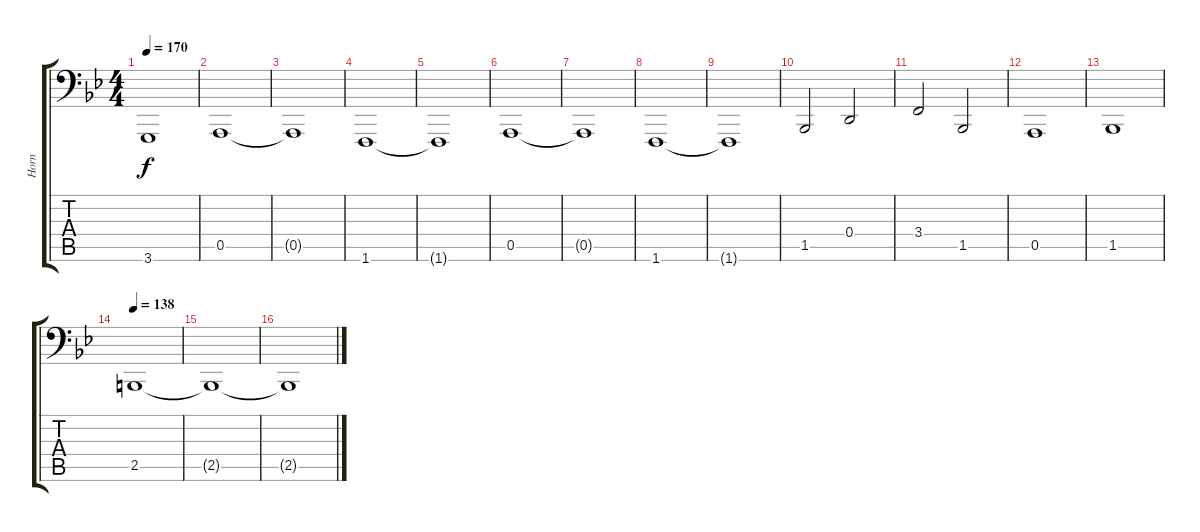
\track ("Horn" "Horn") {instrument frenchhorn}
\staff {score tabs}
\tuning (E3 B2 G2 D2 A1 E1) {hide}
\ts (4 4)
\tempo 170
\clef f4
\ks gminor
3.6{t}.1{dy f} |
0.5.1 |
0.5{t}.1 |
1.6.1 |
1.6{t}.1 |
0.5.1 |
0.5{t}.1 |
1.6.1 |
1.6{t}.1 |
1.5.2 0.4.2 |
3.4.2 1.5.2 |
0.5.1 |
1.5.1 |
\tempo 138
2.5.1 |
2.5{t}.1 |
2.5{t}.1
